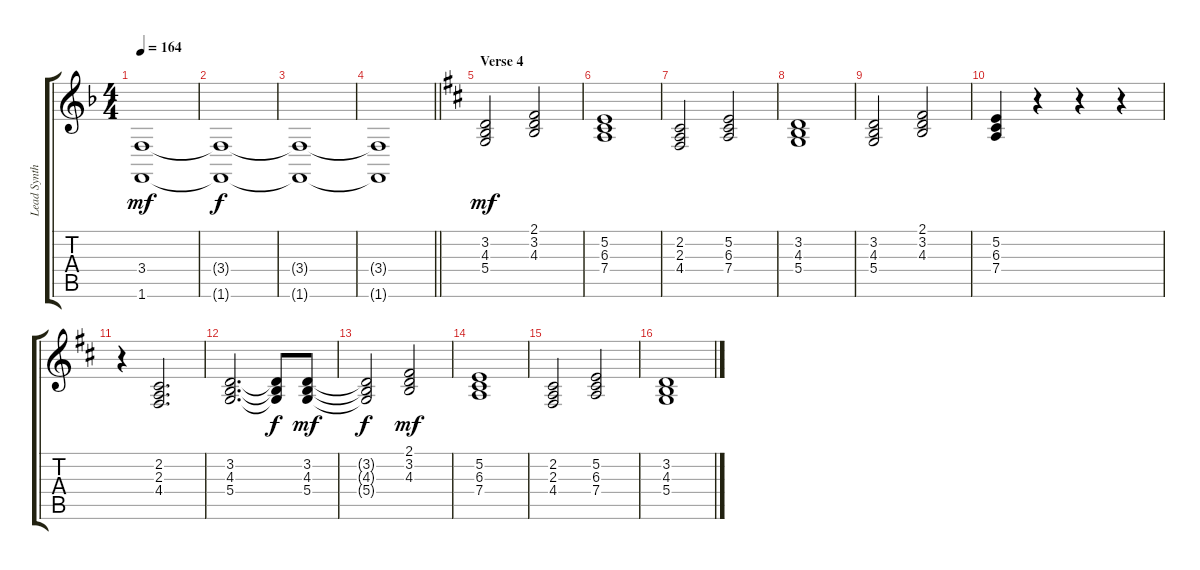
\track ("Lead Synth" "Lead Synth") {instrument pad3polysynth}
\staff {score tabs}
\tuning (E4 B3 G3 D3 A2 E2) {hide}
\ts (4 4)
\tempo 164
\clef g2
\ks dminor
(3.4 1.6).1{dy mf} |
(3.4{t} 1.6{t}).1{dy f} |
(3.4{t} 1.6{t}).1 |
\barLineRight lightlight
(3.4{t} 1.6{t}).1 |
\section ("" "Verse 4")
\ks bminor
(3.2 4.3 5.4).2{dy mf instrument pad3polysynth} (2.1 3.2 4.3).2 |
(5.2 6.3 7.4).1 |
(2.2 2.3 4.4).2 (5.2 6.3 7.4).2 |
(3.2 4.3 5.4).1 |
(3.2 4.3 5.4).2 (2.1 3.2 4.3).2 |
(5.2 6.3 7.4).4 r.4 r.4 r.4 |
r.4 (2.2 2.3 4.4).2{d} |
(3.2 4.3 5.4).2{d} (3.2{t} 4.3{t} 5.4{t}).8{dy f} (3.2 4.3 5.4).8{dy mf} |
(3.2{t} 4.3{t} 5.4{t}).2{dy f} (2.1 3.2 4.3).2{dy mf} |
(5.2 6.3 7.4).1 |
(2.2 2.3 4.4).2 (5.2 6.3 7.4).2 |
(3.2 4.3 5.4).1
